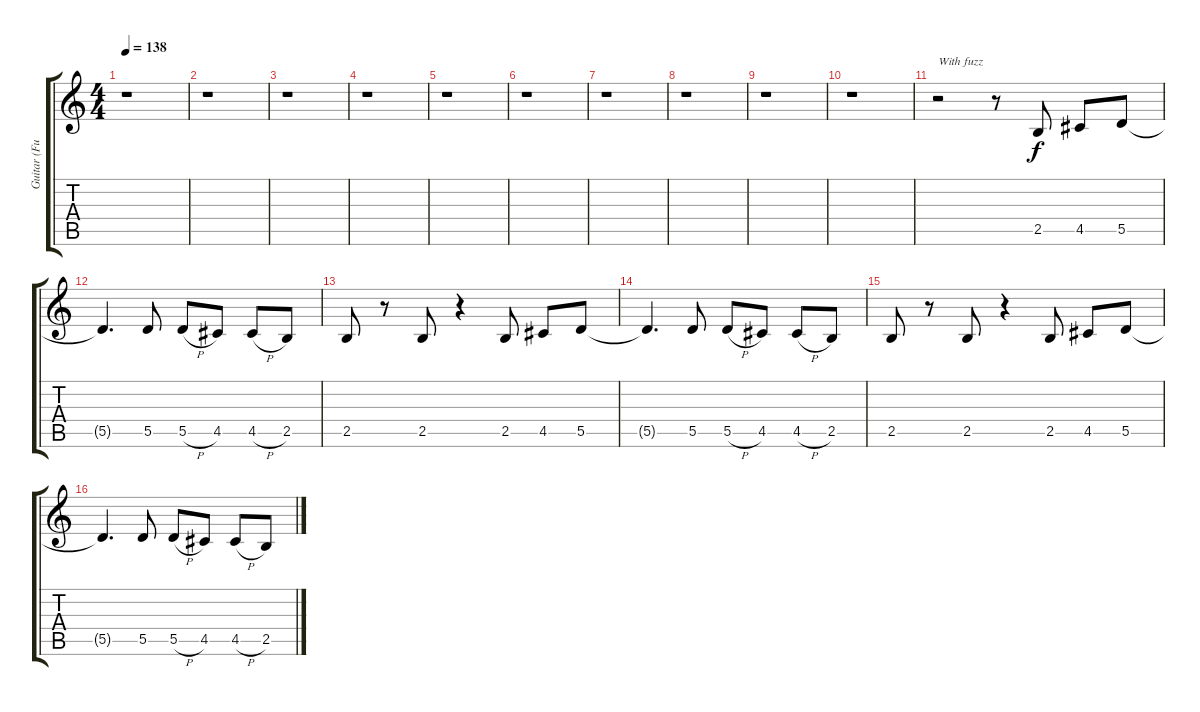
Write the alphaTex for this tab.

\track ("Guitar (Fuzz)" "Guitar (Fu") {instrument overdrivenguitar}
\staff {score tabs}
\tuning (E4 B3 G3 D3 A2 E2) {hide}
\ts (4 4)
\tempo 138
\clef g2
\ks c
r.1{dy f} |
r.1 |
r.1 |
r.1 |
r.1 |
r.1 |
r.1 |
r.1 |
r.1 |
r.1 |
r.2{txt "With fuzz"} r.8 2.5.8 4.5.8 5.5.8 |
5.5{t}.4{d} 5.5.8 5.5{h}.8 4.5.8 4.5{h}.8 2.5.8 |
2.5.8 r.8 2.5.8 r.4 2.5.8 4.5.8 5.5.8 |
5.5{t}.4{d} 5.5.8 5.5{h}.8 4.5.8 4.5{h}.8 2.5.8 |
2.5.8 r.8 2.5.8 r.4 2.5.8 4.5.8 5.5.8 |
5.5{t}.4{d} 5.5.8 5.5{h}.8 4.5.8 4.5{h}.8 2.5.8
